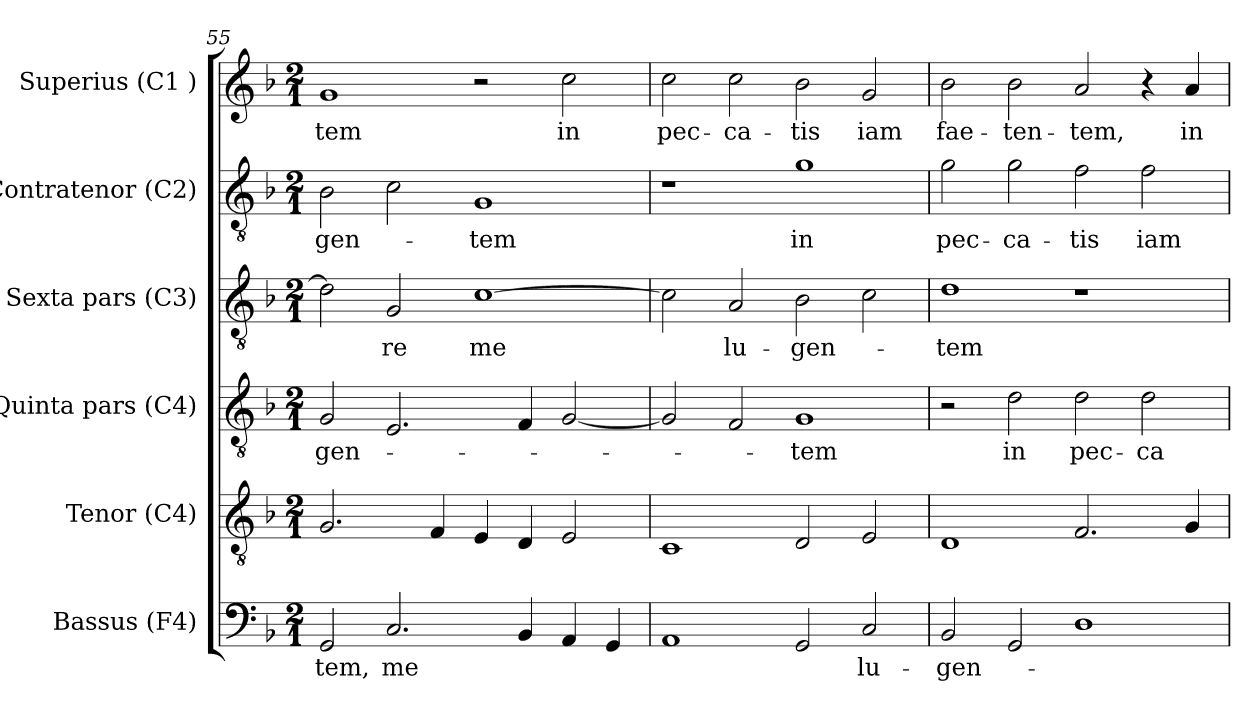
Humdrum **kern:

**kern	**text	**kern	**kern	**text	**kern	**text	**kern	**text	**kern	**text
*part6	*part6	*part5	*part4	*part4	*part3	*part3	*part2	*part2	*part1	*part1
*staff6	*staff6	*staff5	*staff4	*staff4	*staff3	*staff3	*staff2	*staff2	*staff1	*staff1
*I"Bassus (F4)	*	*I"Tenor (C4)	*I"Quinta pars (C4)	*	*I"Sexta pars (C3)	*	*I"Contratenor (C2)	*	*I"Superius (C1 )	*
*I'B	*	*I'T	*I'QP	*	*I'SP	*	*I'C	*	*I'S	*
*clefF4	*	*clefGv2	*clefGv2	*	*clefGv2	*	*clefGv2	*	*clefG2	*
*k[b-]	*	*k[b-]	*k[b-]	*	*k[b-]	*	*k[b-]	*	*k[b-]	*
*F:	*	*F:	*F:	*	*F:	*	*F:	*	*F:	*
*M2/1	*	*M2/1	*M2/1	*	*M2/1	*	*M2/1	*	*M2/1	*
=55	=55	=55	=55	=55	=55	=55	=55	=55	=55	=55
!	!LO:LY:b:cj	!	!	!LO:LY:b	!	!	!	!LO:LY:b	!	!LO:LY:b:cj
2GG/	-tem,	2.G/	2G/	-gen-	2d\]	.	2B-\	-gen-	1g	-tem
!	!LO:LY:b	!	!	!	!	!LO:LY:b:cj	!	!	!	!
2.C/	me	.	2.E/	.	2G/	-re	2c\	.	.	.
.	.	4F/	.	.	.	.	.	.	.	.
!	!	!	!	!	!	!LO:LY:b:cj	!	!LO:LY:b:cj	!	!
.	.	4E/	.	.	[>1c	me	1G	-tem	2r	.
4BB-/	.	4D/	4F/	.	.	.	.	.	.	.
!	!	!	!	!	!	!	!	!	!	!LO:LY:b:cj
4AA/	.	2E/	[<2G/	.	.	.	.	.	2cc\	in
4GG/	.	.	.	.	.	.	.	.	.	.
=56	=56	=56	=56	=56	=56	=56	=56	=56	=56	=56
!	!	!	!	!	!	!	!	!	!	!LO:LY:b:cj
1AA	.	1C	2G/]	.	2c\]	.	1r	.	2cc\	pec-
!	!	!	!	!	!	!LO:LY:b:cj	!	!	!	!LO:LY:b:cj
.	.	.	2F/	.	2A/	lu-	.	.	2cc\	-ca-
!	!	!	!	!LO:LY:b:cj	!	!LO:LY:b	!	!LO:LY:b:cj	!	!LO:LY:b:cj
2GG/	.	2D/	1G	-tem	2B-\	-gen-	1g	in	2b-\	-tis
!	!LO:LY:b:cj	!	!	!	!	!	!	!	!	!LO:LY:b:cj
2C/	lu-	2E/	.	.	2c\	.	.	.	2g/	iam
=57	=57	=57	=57	=57	=57	=57	=57	=57	=57	=57
!	!LO:LY:b	!	!	!	!	!LO:LY:b:cj	!	!LO:LY:b:cj	!	!LO:LY:b:cj
2BB-/	-gen-	1D	2r	.	1d	-tem	2g\	pec-	2b-\	fae-
!	!	!	!	!LO:LY:b:cj	!	!	!	!LO:LY:b:cj	!	!LO:LY:b:cj
2GG/	.	.	2d\	in	.	.	2g\	-ca-	2b-\	-ten-
!	!	!	!	!LO:LY:b:cj	!	!	!	!LO:LY:b:cj	!	!LO:LY:b:cj
1D	.	2.F/	2d\	pec-	1r	.	2f\	-tis	2a/	-tem,
!	!	!	!	!LO:LY:b:cj	!	!	!	!LO:LY:b:cj	!	!
.	.	.	2d\	-ca-	.	.	2f\	iam	4r	.
!	!	!	!	!	!	!	!	!	!	!LO:LY:b:cj
.	.	4G/	.	.	.	.	.	.	4a/	in
=	=	=	=	=	=	=	=	=	=	=
*-	*-	*-	*-	*-	*-	*-	*-	*-	*-	*-
